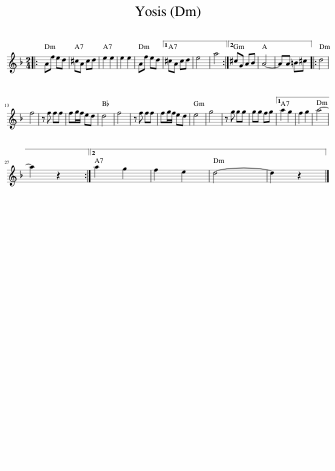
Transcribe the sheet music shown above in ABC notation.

X:1
L:1/8
M:2/4
I:linebreak $
K:Dmin
V:1 treble
V:1
|: Af ed | ^cA cd | e2 e2 | e2 e2 | Af ed |1 %5
 ^cA cd | e4 | a4 :|2 ^cG AB | A4- | %10
 AA =B^c |: d4 |$ f4 | z f ff | fg/f/ ed | %15
 d4 | f4 | z f ff | fg/f/ ed | e4 | %20
 g4 | z g gg | gg fg |1 a2 g2 | f2 g2 | %25
 a4- |$ a2 z2 :|2 a2 g2 | f2 e2 | d4- | %30
 d2 z2 |] %31
